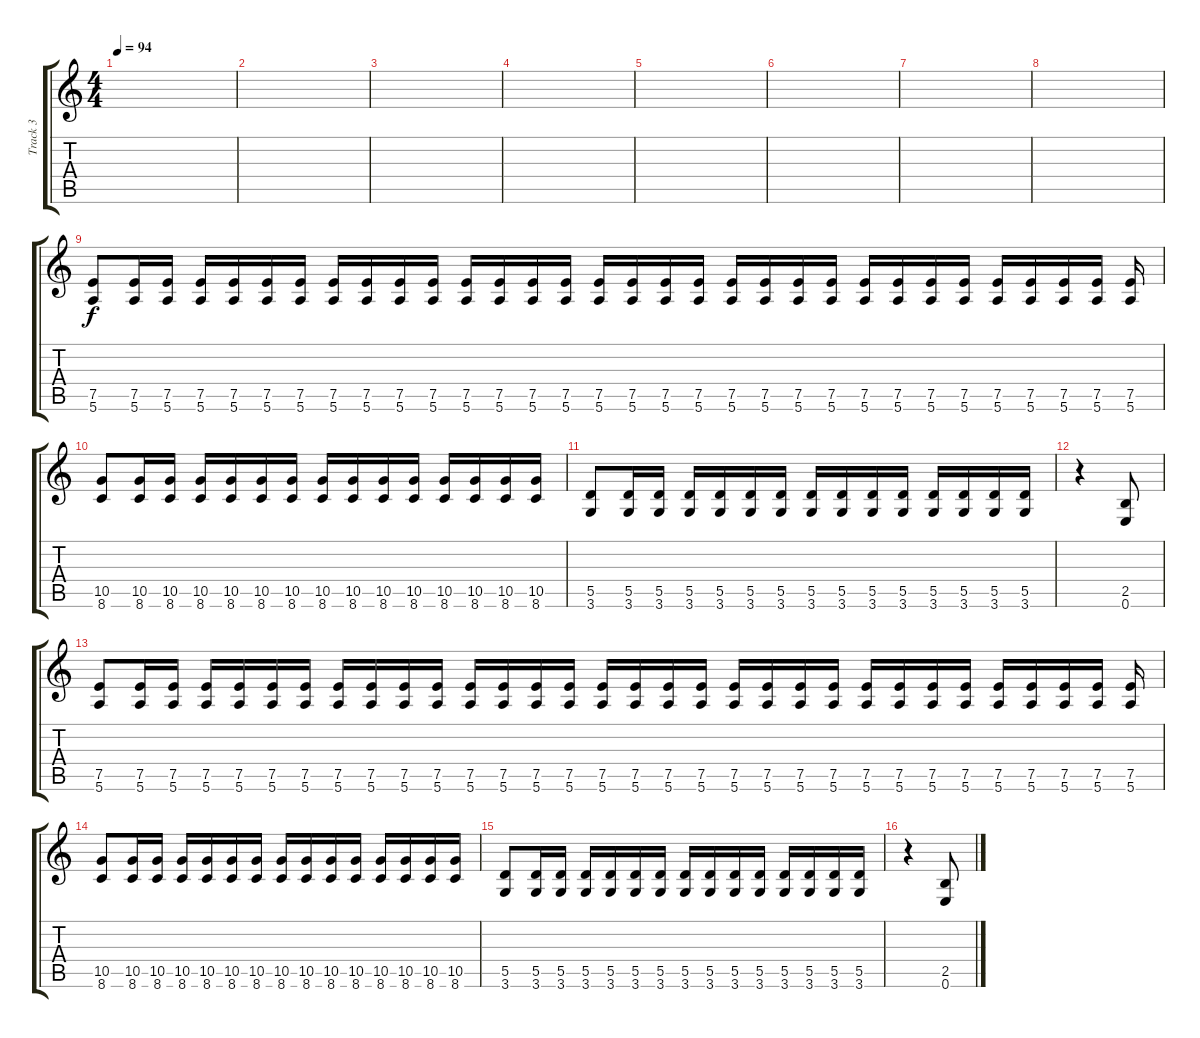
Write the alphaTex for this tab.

\track ("Track 3" "Track 3") {instrument overdrivenguitar}
\staff {score tabs}
\tuning (E4 B3 G3 D3 A2 E2) {hide}
\ts (4 4)
\tempo 94
\clef g2
\ks c
|
|
|
|
|
|
|
|
(7.5 5.6).8 (7.5 5.6).16 (7.5 5.6).16 (7.5 5.6).16 (7.5 5.6).16 (7.5 5.6).16 (7.5 5.6).16 (7.5 5.6).16 (7.5 5.6).16 (7.5 5.6).16 (7.5 5.6).16 (7.5 5.6).16 (7.5 5.6).16 (7.5 5.6).16 (7.5 5.6).16 (7.5 5.6).16 (7.5 5.6).16 (7.5 5.6).16 (7.5 5.6).16 (7.5 5.6).16 (7.5 5.6).16 (7.5 5.6).16 (7.5 5.6).16 (7.5 5.6).16 (7.5 5.6).16 (7.5 5.6).16 (7.5 5.6).16 (7.5 5.6).16 (7.5 5.6).16 (7.5 5.6).16 (7.5 5.6).16 (7.5 5.6).16 |
(10.5 8.6).8 (10.5 8.6).16 (10.5 8.6).16 (10.5 8.6).16 (10.5 8.6).16 (10.5 8.6).16 (10.5 8.6).16 (10.5 8.6).16 (10.5 8.6).16 (10.5 8.6).16 (10.5 8.6).16 (10.5 8.6).16 (10.5 8.6).16 (10.5 8.6).16 (10.5 8.6).16 |
(5.5 3.6).8 (5.5 3.6).16 (5.5 3.6).16 (5.5 3.6).16 (5.5 3.6).16 (5.5 3.6).16 (5.5 3.6).16 (5.5 3.6).16 (5.5 3.6).16 (5.5 3.6).16 (5.5 3.6).16 (5.5 3.6).16 (5.5 3.6).16 (5.5 3.6).16 (5.5 3.6).16 |
r.4 (2.5 0.6).8 |
(7.5 5.6).8 (7.5 5.6).16 (7.5 5.6).16 (7.5 5.6).16 (7.5 5.6).16 (7.5 5.6).16 (7.5 5.6).16 (7.5 5.6).16 (7.5 5.6).16 (7.5 5.6).16 (7.5 5.6).16 (7.5 5.6).16 (7.5 5.6).16 (7.5 5.6).16 (7.5 5.6).16 (7.5 5.6).16 (7.5 5.6).16 (7.5 5.6).16 (7.5 5.6).16 (7.5 5.6).16 (7.5 5.6).16 (7.5 5.6).16 (7.5 5.6).16 (7.5 5.6).16 (7.5 5.6).16 (7.5 5.6).16 (7.5 5.6).16 (7.5 5.6).16 (7.5 5.6).16 (7.5 5.6).16 (7.5 5.6).16 (7.5 5.6).16 |
(10.5 8.6).8 (10.5 8.6).16 (10.5 8.6).16 (10.5 8.6).16 (10.5 8.6).16 (10.5 8.6).16 (10.5 8.6).16 (10.5 8.6).16 (10.5 8.6).16 (10.5 8.6).16 (10.5 8.6).16 (10.5 8.6).16 (10.5 8.6).16 (10.5 8.6).16 (10.5 8.6).16 |
(5.5 3.6).8 (5.5 3.6).16 (5.5 3.6).16 (5.5 3.6).16 (5.5 3.6).16 (5.5 3.6).16 (5.5 3.6).16 (5.5 3.6).16 (5.5 3.6).16 (5.5 3.6).16 (5.5 3.6).16 (5.5 3.6).16 (5.5 3.6).16 (5.5 3.6).16 (5.5 3.6).16 |
r.4 (2.5 0.6).8
